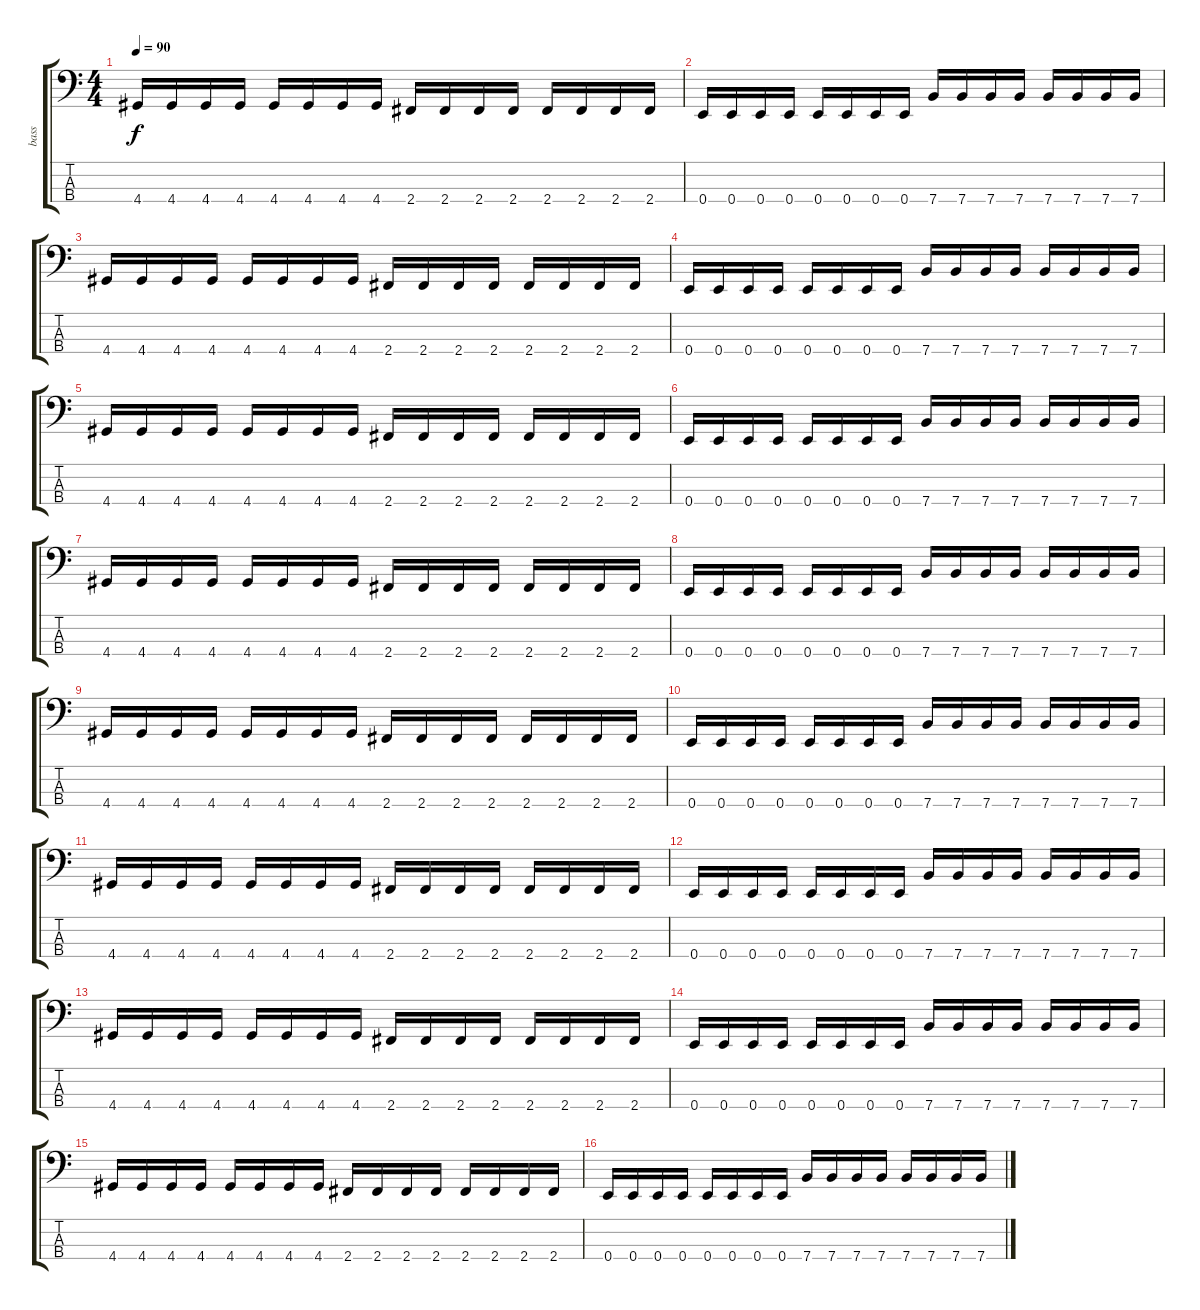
\track ("bass" "bass") {instrument electricbassfinger}
\staff {score tabs}
\tuning (G2 D2 A1 E1) {hide}
\ts (4 4)
\tempo 90
\clef f4
\ks c
4.4.16{dy f} 4.4.16 4.4.16 4.4.16 4.4.16 4.4.16 4.4.16 4.4.16 2.4.16 2.4.16 2.4.16 2.4.16 2.4.16 2.4.16 2.4.16 2.4.16 |
0.4.16 0.4.16 0.4.16 0.4.16 0.4.16 0.4.16 0.4.16 0.4.16 7.4.16 7.4.16 7.4.16 7.4.16 7.4.16 7.4.16 7.4.16 7.4.16 |
4.4.16 4.4.16 4.4.16 4.4.16 4.4.16 4.4.16 4.4.16 4.4.16 2.4.16 2.4.16 2.4.16 2.4.16 2.4.16 2.4.16 2.4.16 2.4.16 |
0.4.16 0.4.16 0.4.16 0.4.16 0.4.16 0.4.16 0.4.16 0.4.16 7.4.16 7.4.16 7.4.16 7.4.16 7.4.16 7.4.16 7.4.16 7.4.16 |
4.4.16 4.4.16 4.4.16 4.4.16 4.4.16 4.4.16 4.4.16 4.4.16 2.4.16 2.4.16 2.4.16 2.4.16 2.4.16 2.4.16 2.4.16 2.4.16 |
0.4.16 0.4.16 0.4.16 0.4.16 0.4.16 0.4.16 0.4.16 0.4.16 7.4.16 7.4.16 7.4.16 7.4.16 7.4.16 7.4.16 7.4.16 7.4.16 |
4.4.16 4.4.16 4.4.16 4.4.16 4.4.16 4.4.16 4.4.16 4.4.16 2.4.16 2.4.16 2.4.16 2.4.16 2.4.16 2.4.16 2.4.16 2.4.16 |
0.4.16 0.4.16 0.4.16 0.4.16 0.4.16 0.4.16 0.4.16 0.4.16 7.4.16 7.4.16 7.4.16 7.4.16 7.4.16 7.4.16 7.4.16 7.4.16 |
4.4.16 4.4.16 4.4.16 4.4.16 4.4.16 4.4.16 4.4.16 4.4.16 2.4.16 2.4.16 2.4.16 2.4.16 2.4.16 2.4.16 2.4.16 2.4.16 |
0.4.16 0.4.16 0.4.16 0.4.16 0.4.16 0.4.16 0.4.16 0.4.16 7.4.16 7.4.16 7.4.16 7.4.16 7.4.16 7.4.16 7.4.16 7.4.16 |
4.4.16 4.4.16 4.4.16 4.4.16 4.4.16 4.4.16 4.4.16 4.4.16 2.4.16 2.4.16 2.4.16 2.4.16 2.4.16 2.4.16 2.4.16 2.4.16 |
0.4.16 0.4.16 0.4.16 0.4.16 0.4.16 0.4.16 0.4.16 0.4.16 7.4.16 7.4.16 7.4.16 7.4.16 7.4.16 7.4.16 7.4.16 7.4.16 |
4.4.16 4.4.16 4.4.16 4.4.16 4.4.16 4.4.16 4.4.16 4.4.16 2.4.16 2.4.16 2.4.16 2.4.16 2.4.16 2.4.16 2.4.16 2.4.16 |
0.4.16 0.4.16 0.4.16 0.4.16 0.4.16 0.4.16 0.4.16 0.4.16 7.4.16 7.4.16 7.4.16 7.4.16 7.4.16 7.4.16 7.4.16 7.4.16 |
4.4.16 4.4.16 4.4.16 4.4.16 4.4.16 4.4.16 4.4.16 4.4.16 2.4.16 2.4.16 2.4.16 2.4.16 2.4.16 2.4.16 2.4.16 2.4.16 |
0.4.16 0.4.16 0.4.16 0.4.16 0.4.16 0.4.16 0.4.16 0.4.16 7.4.16 7.4.16 7.4.16 7.4.16 7.4.16 7.4.16 7.4.16 7.4.16
